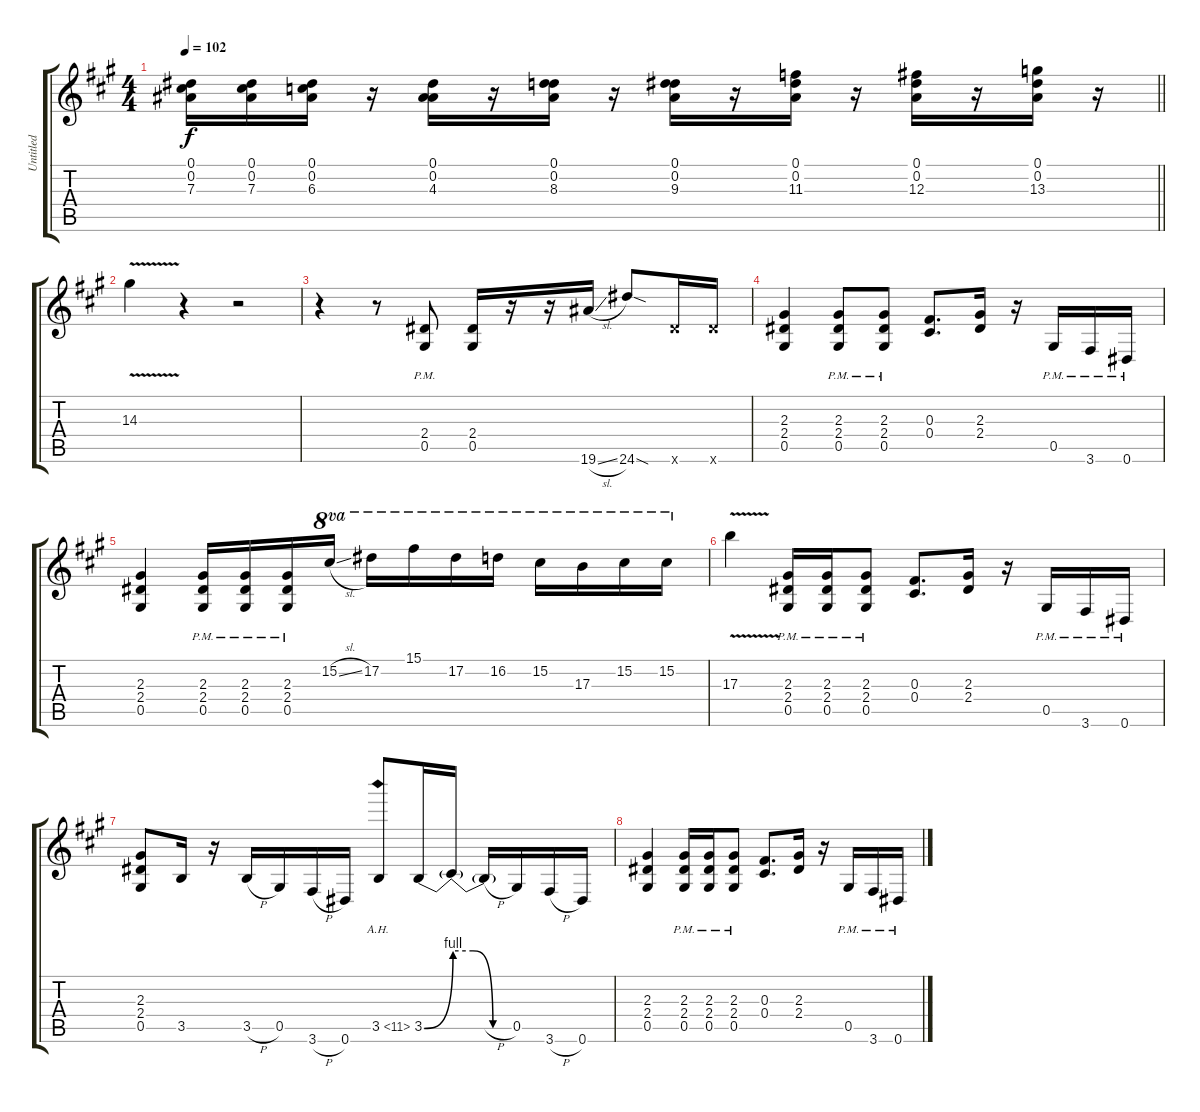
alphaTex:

\track ("Untitled" "Untitled") {instrument distortionguitar}
\staff {score tabs}
\tuning (Eb4 Bb3 Gb3 Db3 Ab2 Eb2) {hide}
\ts (4 4)
\tempo 102
\clef g2
\barLineRight lightlight
\ks a
(0.1 0.2 7.3).16{dy f} (0.1 0.2 7.3).16 (0.1 0.2 6.3).16 r.16 (0.1 0.2 4.3).16 r.16 (0.1 0.2 8.3).16 r.16 (0.1 0.2 9.3).16 r.16 (0.1 0.2 11.3).16 r.16 (0.1 0.2 12.3).16 r.16 (0.1 0.2 13.3).16 r.16 |
\section ("" " ")
14.3{v}.4 r.4 r.2 |
r.4 r.8 (2.4{pm} 0.5{pm}).8 (2.4 0.5).16 r.16 r.16 19.6{sl}.16 24.6{sod}.8 12.6{x}.16 12.6{x}.16 |
(2.3 2.4 0.5).4 (2.3{pm} 2.4{pm} 0.5{pm}).8 (2.3{pm} 2.4{pm} 0.5{pm}).8 (0.3 0.4).8{d} (2.3 2.4).16 r.16 0.5{pm}.16 3.6{pm}.16 0.6{pm}.16 |
(2.3 2.4 0.5).4 (2.3{pm} 2.4{pm} 0.5{pm}).16 (2.3{pm} 2.4{pm} 0.5{pm}).16 (2.3{pm} 2.4{pm} 0.5{pm}).16 15.2{sl}.16{ot 8va} 17.2.16{ot 8va} 15.1.16{ot 8va} 17.2.16{ot 8va} 16.2.16{ot 8va} 15.2.16{ot 8va} 17.3.16{ot 8va} 15.2.16{ot 8va} 15.2.16{ot 8va} |
17.3{v}.4 (2.3{pm} 2.4{pm} 0.5{pm}).16 (2.3{pm} 2.4{pm} 0.5{pm}).16 (2.3{pm} 2.4{pm} 0.5{pm}).8 (0.3 0.4).8{d} (2.3 2.4).16 r.16 0.5{pm}.16 3.6{pm}.16 0.6{pm}.16 |
(2.3 2.4 0.5).8 3.5.16 r.16 3.5{h}.16 0.5.16 3.6{h}.16 0.6.16 3.5{ah 8}.8 3.5{be (bend 0 0 60 4)}.16 3.5{be (custom 0 4 20 4 40 0 60 0) t}.16 3.5{h t}.16 0.5.16 3.6{h}.16 0.6.16 |
(2.3 2.4 0.5).4 (2.3{pm} 2.4{pm} 0.5{pm}).16 (2.3{pm} 2.4{pm} 0.5{pm}).16 (2.3{pm} 2.4{pm} 0.5{pm}).8 (0.3 0.4).8{d} (2.3 2.4).16 r.16 0.5{pm}.16 3.6{pm}.16 0.6{pm}.16
